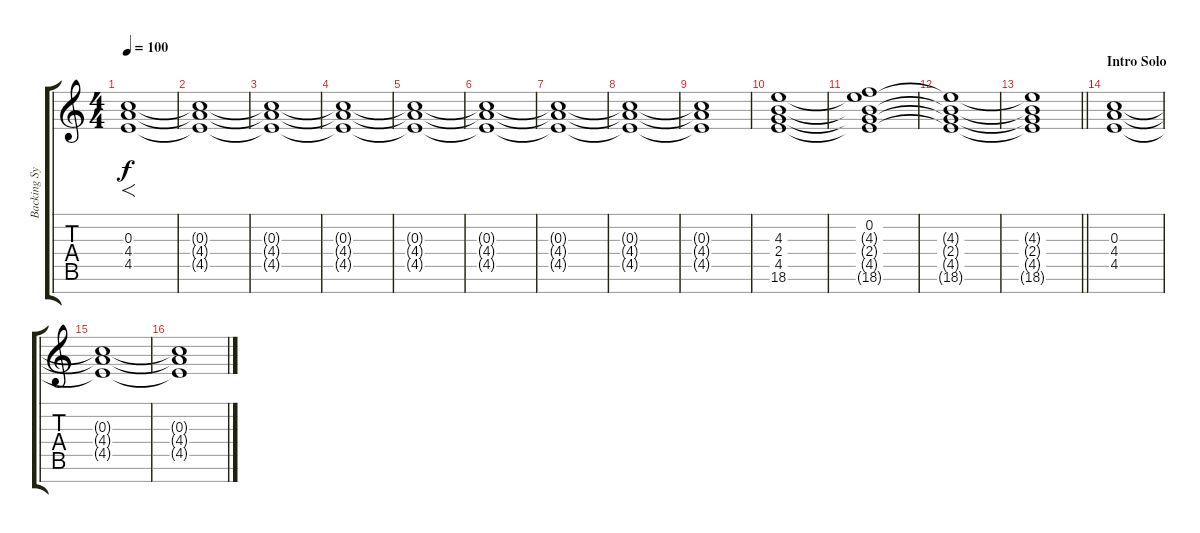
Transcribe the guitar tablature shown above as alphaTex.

\track ("Backing Synth" "Backing Sy") {instrument stringensemble2}
\staff {score tabs}
\tuning (C6 F5 C5 F4 C4 F3 A2) {hide}
\ts (4 4)
\tempo 100
\clef g2
\ks c
(0.3 4.4 4.5).1{f dy f instrument stringensemble2} |
(0.3{t} 4.4{t} 4.5{t}).1 |
(0.3{t} 4.4{t} 4.5{t}).1 |
(0.3{t} 4.4{t} 4.5{t}).1 |
(0.3{t} 4.4{t} 4.5{t}).1 |
(0.3{t} 4.4{t} 4.5{t}).1{volume 4} |
(0.3{t} 4.4{t} 4.5{t}).1 |
(0.3{t} 4.4{t} 4.5{t}).1{volume 8} |
(0.3{t} 4.4{t} 4.5{t}).1 |
(4.3 2.4 4.5 18.6).1{volume 5} |
(0.2 4.3{t} 2.4{t} 4.5{t} 18.6{t}).1 |
(4.3{t} 2.4{t} 4.5{t} 18.6{t}).1 |
\barLineRight lightlight
(4.3{t} 2.4{t} 4.5{t} 18.6{t}).1{volume 8} |
\section ("" "Intro Solo")
(0.3 4.4 4.5).1{volume 4} |
(0.3{t} 4.4{t} 4.5{t}).1 |
(0.3{t} 4.4{t} 4.5{t}).1
